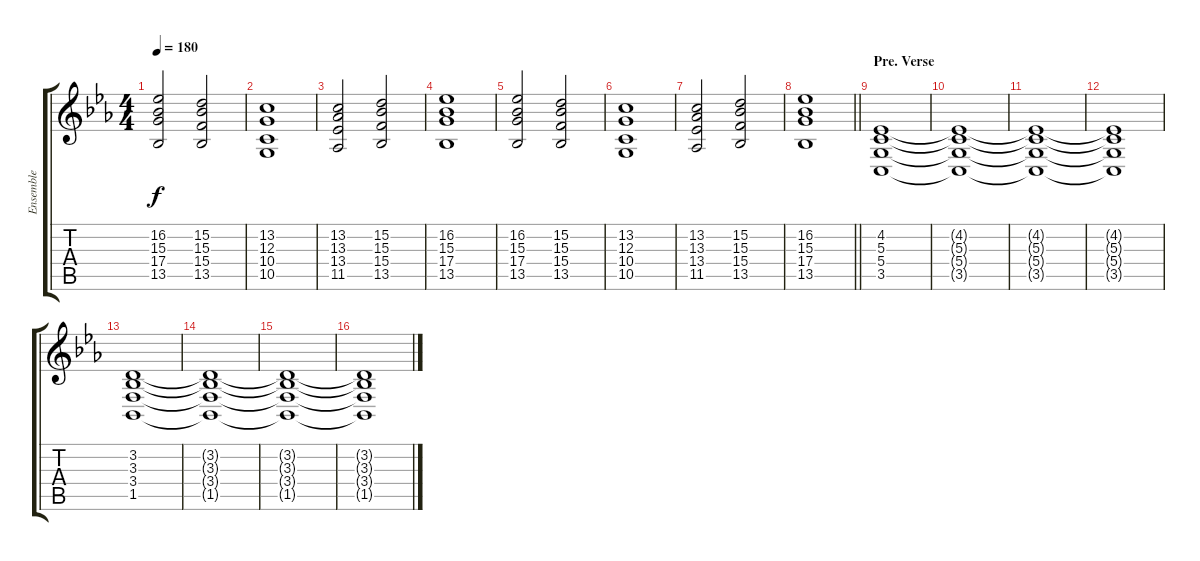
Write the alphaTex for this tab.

\track ("Ensemble" "Ensemble") {instrument stringensemble1}
\staff {score tabs}
\tuning (E4 B3 G3 D3 A2 E2) {hide}
\ts (4 4)
\tempo 180
\clef g2
\ks eb
(16.2 15.3 17.4 13.5).2{dy f} (15.2 15.3 15.4 13.5).2 |
(13.2 12.3 10.4 10.5).1 |
(13.2 13.3 13.4 11.5).2 (15.2 15.3 15.4 13.5).2 |
(16.2 15.3 17.4 13.5).1 |
(16.2 15.3 17.4 13.5).2 (15.2 15.3 15.4 13.5).2 |
(13.2 12.3 10.4 10.5).1 |
(13.2 13.3 13.4 11.5).2 (15.2 15.3 15.4 13.5).2 |
\barLineRight lightlight
(16.2 15.3 17.4 13.5).1 |
\section ("" "Pre. Verse")
(4.2 5.3 5.4 3.5).1 |
(4.2{t} 5.3{t} 5.4{t} 3.5{t}).1 |
(4.2{t} 5.3{t} 5.4{t} 3.5{t}).1 |
(4.2{t} 5.3{t} 5.4{t} 3.5{t}).1 |
(3.2 3.3 3.4 1.5).1 |
(3.2{t} 3.3{t} 3.4{t} 1.5{t}).1 |
(3.2{t} 3.3{t} 3.4{t} 1.5{t}).1 |
(3.2{t} 3.3{t} 3.4{t} 1.5{t}).1
